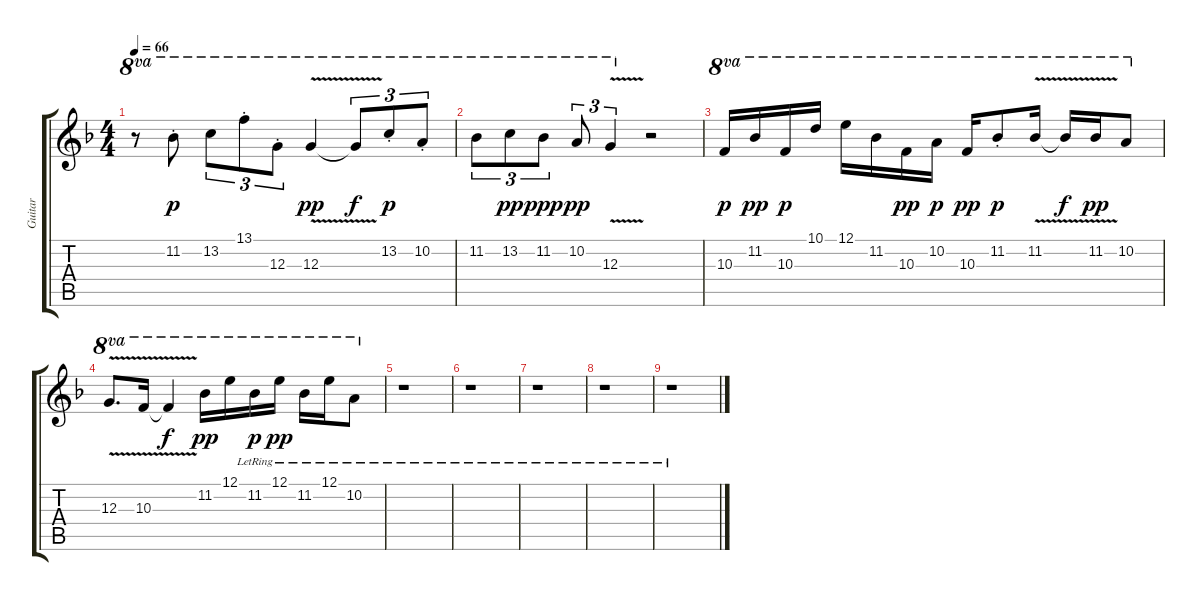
\track ("Guitar" "Guitar") {instrument electricguitarjazz}
\staff {score tabs}
\tuning (E4 B3 G3 D3 A2 E2) {hide}
\ts (4 4)
\tempo 66
\clef g2
\ks f
r.8{ot 8va dy f} 11.2{st}.8{ot 8va dy p} 13.2.8{tu (3 2) ot 8va} 13.1{st}.8{tu (3 2) ot 8va} 12.3{st}.8{tu (3 2) ot 8va} 12.3{v}.4{ot 8va dy pp} 12.3{t}.8{tu (3 2) ot 8va dy f} 13.2{st}.8{tu (3 2) ot 8va dy p} 10.2{st}.8{tu (3 2) ot 8va} |
11.2.8{tu (3 2) ot 8va} 13.2.8{tu (3 2) ot 8va dy pp} 11.2.8{tu (3 2) ot 8va dy ppp} 10.2.8{tu (3 2) ot 8va dy pp} 12.3{v}.4{tu (3 2) ot 8va} r.2 |
10.3.16{ot 8va dy p volume 12 instrument distortionguitar} 11.2.16{ot 8va dy pp} 10.3.16{ot 8va dy p} 10.1.16{ot 8va} 12.1.16{ot 8va} 11.2.16{ot 8va} 10.3.16{ot 8va dy pp} 10.2.16{ot 8va dy p} 10.3.16{ot 8va dy pp} 11.2{st}.8{ot 8va dy p} 11.2{v}.16{ot 8va} 11.2{t}.16{ot 8va dy f} 11.2{v}.16{ot 8va dy pp} 10.2.8{ot 8va} |
12.3{v}.8{d ot 8va} 10.3{v}.16{ot 8va} 10.3{t}.4{ot 8va dy f} 11.2.16{ot 8va dy pp} 12.1.16{ot 8va} 11.2{lr}.16{ot 8va dy p} 12.1{lr}.16{ot 8va dy pp} 11.2{lr}.16{ot 8va} 12.1{lr}.16{ot 8va} 10.2{lr}.8{ot 8va} |
r.1 |
r.1 |
r.1 |
r.1 |
r.1
